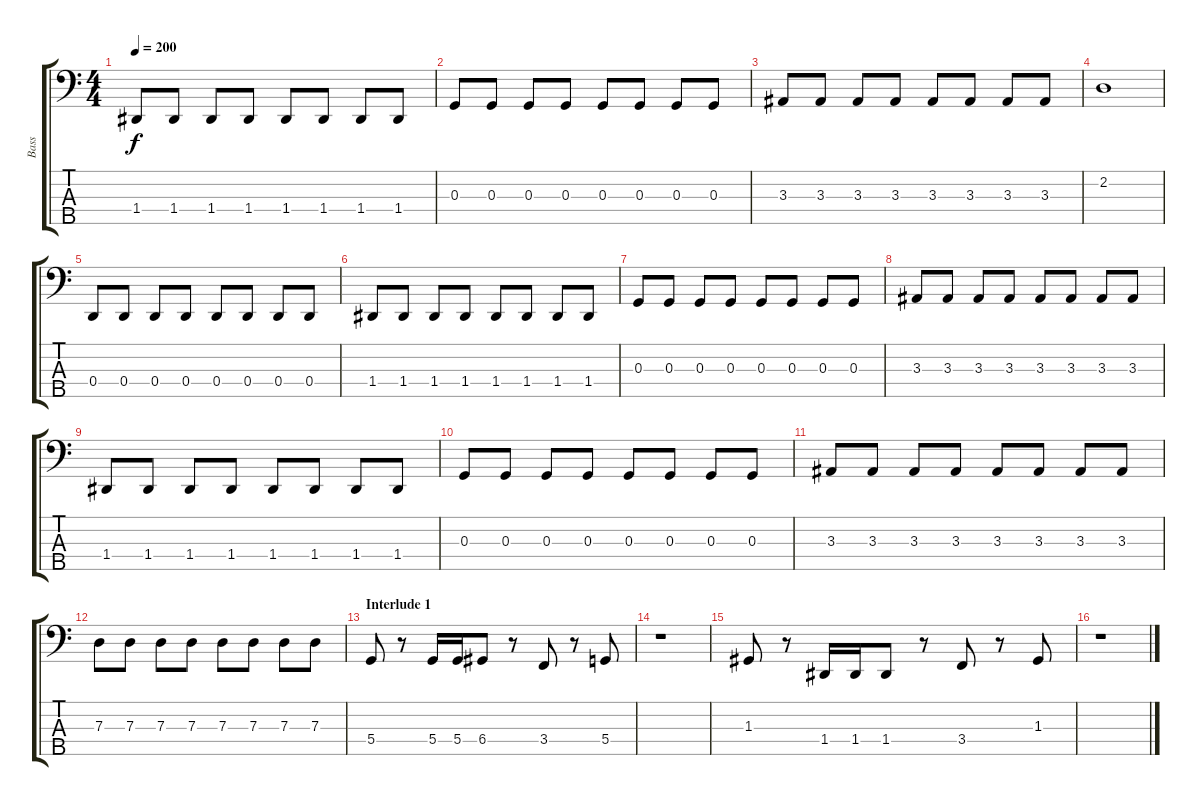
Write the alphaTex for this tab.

\track ("Bass" "Bass") {instrument electricbasspick}
\staff {score tabs}
\tuning (F2 C2 G1 D1 A0) {hide}
\ts (4 4)
\tempo 200
\clef f4
\ks c
1.4.8{dy f} 1.4.8 1.4.8 1.4.8 1.4.8 1.4.8 1.4.8 1.4.8 |
0.3.8 0.3.8 0.3.8 0.3.8 0.3.8 0.3.8 0.3.8 0.3.8 |
3.3.8 3.3.8 3.3.8 3.3.8 3.3.8 3.3.8 3.3.8 3.3.8 |
2.2.1 |
0.4.8 0.4.8 0.4.8 0.4.8 0.4.8 0.4.8 0.4.8 0.4.8 |
1.4.8 1.4.8 1.4.8 1.4.8 1.4.8 1.4.8 1.4.8 1.4.8 |
0.3.8 0.3.8 0.3.8 0.3.8 0.3.8 0.3.8 0.3.8 0.3.8 |
3.3.8 3.3.8 3.3.8 3.3.8 3.3.8 3.3.8 3.3.8 3.3.8 |
1.4.8 1.4.8 1.4.8 1.4.8 1.4.8 1.4.8 1.4.8 1.4.8 |
0.3.8 0.3.8 0.3.8 0.3.8 0.3.8 0.3.8 0.3.8 0.3.8 |
3.3.8 3.3.8 3.3.8 3.3.8 3.3.8 3.3.8 3.3.8 3.3.8 |
7.3.8 7.3.8 7.3.8 7.3.8 7.3.8 7.3.8 7.3.8 7.3.8 |
\section ("" "Interlude 1")
5.4.8 r.8 5.4.16 5.4.16 6.4.8 r.8 3.4.8 r.8 5.4.8 |
r.1 |
1.3.8 r.8 1.4.16 1.4.16 1.4.8 r.8 3.4.8 r.8 1.3.8 |
r.1
